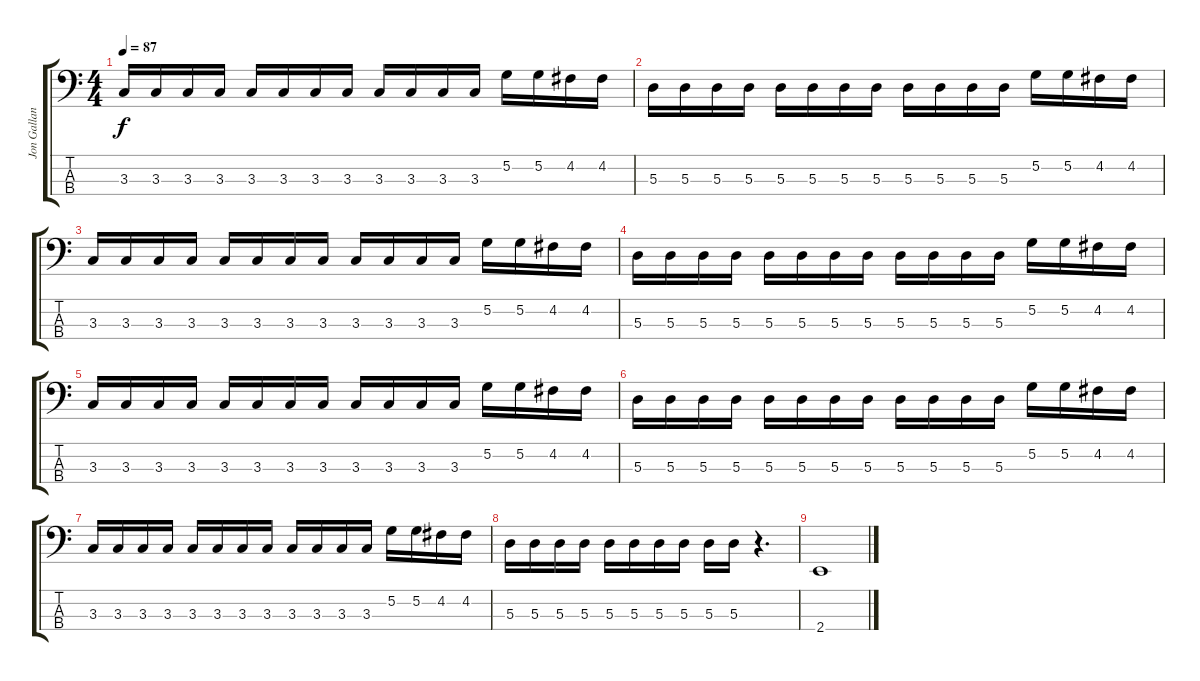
\track ("Jon Gallant" "Jon Gallan") {instrument electricbassfinger}
\staff {score tabs}
\tuning (G2 D2 A1 D1) {hide}
\ts (4 4)
\tempo 87
\clef f4
\ks c
3.3.16{dy f} 3.3.16 3.3.16 3.3.16 3.3.16 3.3.16 3.3.16 3.3.16 3.3.16 3.3.16 3.3.16 3.3.16 5.2.16 5.2.16 4.2.16 4.2.16 |
5.3.16 5.3.16 5.3.16 5.3.16 5.3.16 5.3.16 5.3.16 5.3.16 5.3.16 5.3.16 5.3.16 5.3.16 5.2.16 5.2.16 4.2.16 4.2.16 |
3.3.16 3.3.16 3.3.16 3.3.16 3.3.16 3.3.16 3.3.16 3.3.16 3.3.16 3.3.16 3.3.16 3.3.16 5.2.16 5.2.16 4.2.16 4.2.16 |
5.3.16 5.3.16 5.3.16 5.3.16 5.3.16 5.3.16 5.3.16 5.3.16 5.3.16 5.3.16 5.3.16 5.3.16 5.2.16 5.2.16 4.2.16 4.2.16 |
3.3.16 3.3.16 3.3.16 3.3.16 3.3.16 3.3.16 3.3.16 3.3.16 3.3.16 3.3.16 3.3.16 3.3.16 5.2.16 5.2.16 4.2.16 4.2.16 |
5.3.16 5.3.16 5.3.16 5.3.16 5.3.16 5.3.16 5.3.16 5.3.16 5.3.16 5.3.16 5.3.16 5.3.16 5.2.16 5.2.16 4.2.16 4.2.16 |
3.3.16 3.3.16 3.3.16 3.3.16 3.3.16 3.3.16 3.3.16 3.3.16 3.3.16 3.3.16 3.3.16 3.3.16 5.2.16 5.2.16 4.2.16 4.2.16 |
5.3.16 5.3.16 5.3.16 5.3.16 5.3.16 5.3.16 5.3.16 5.3.16 5.3.16 5.3.16 r.4{d} |
2.4.1
